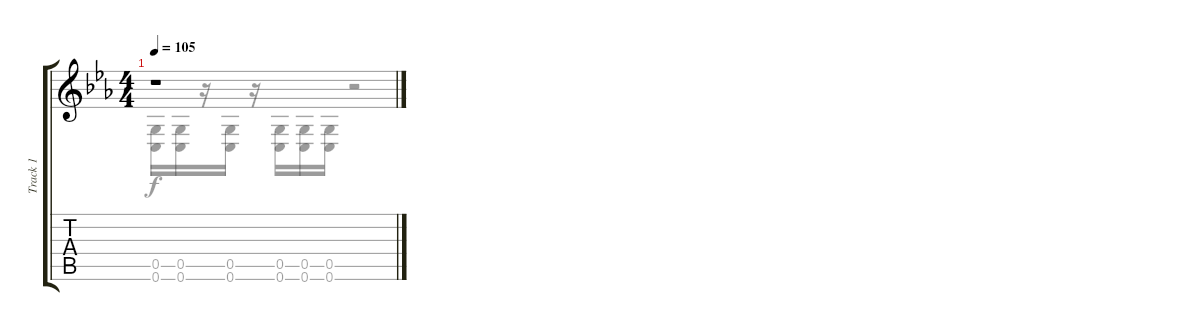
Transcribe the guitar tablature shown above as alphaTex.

\track ("Track 1" "Track 1") {instrument acousticguitarsteel}
\staff {score tabs}
\tuning (C4 Bb3 G3 C3 G2 C2) {hide}
\voice
\ts (4 4)
\tempo 105
\clef g2
\ks cminor
r.1{dy f}
\voice
\clef g2
\ottava regular
\simile none
\ks cminor
(0.5 0.6).16{dy f} (0.5 0.6).16 r.16 (0.5 0.6).16 r.16 (0.5 0.6).16 (0.5 0.6).16 (0.5 0.6).16 r.2
